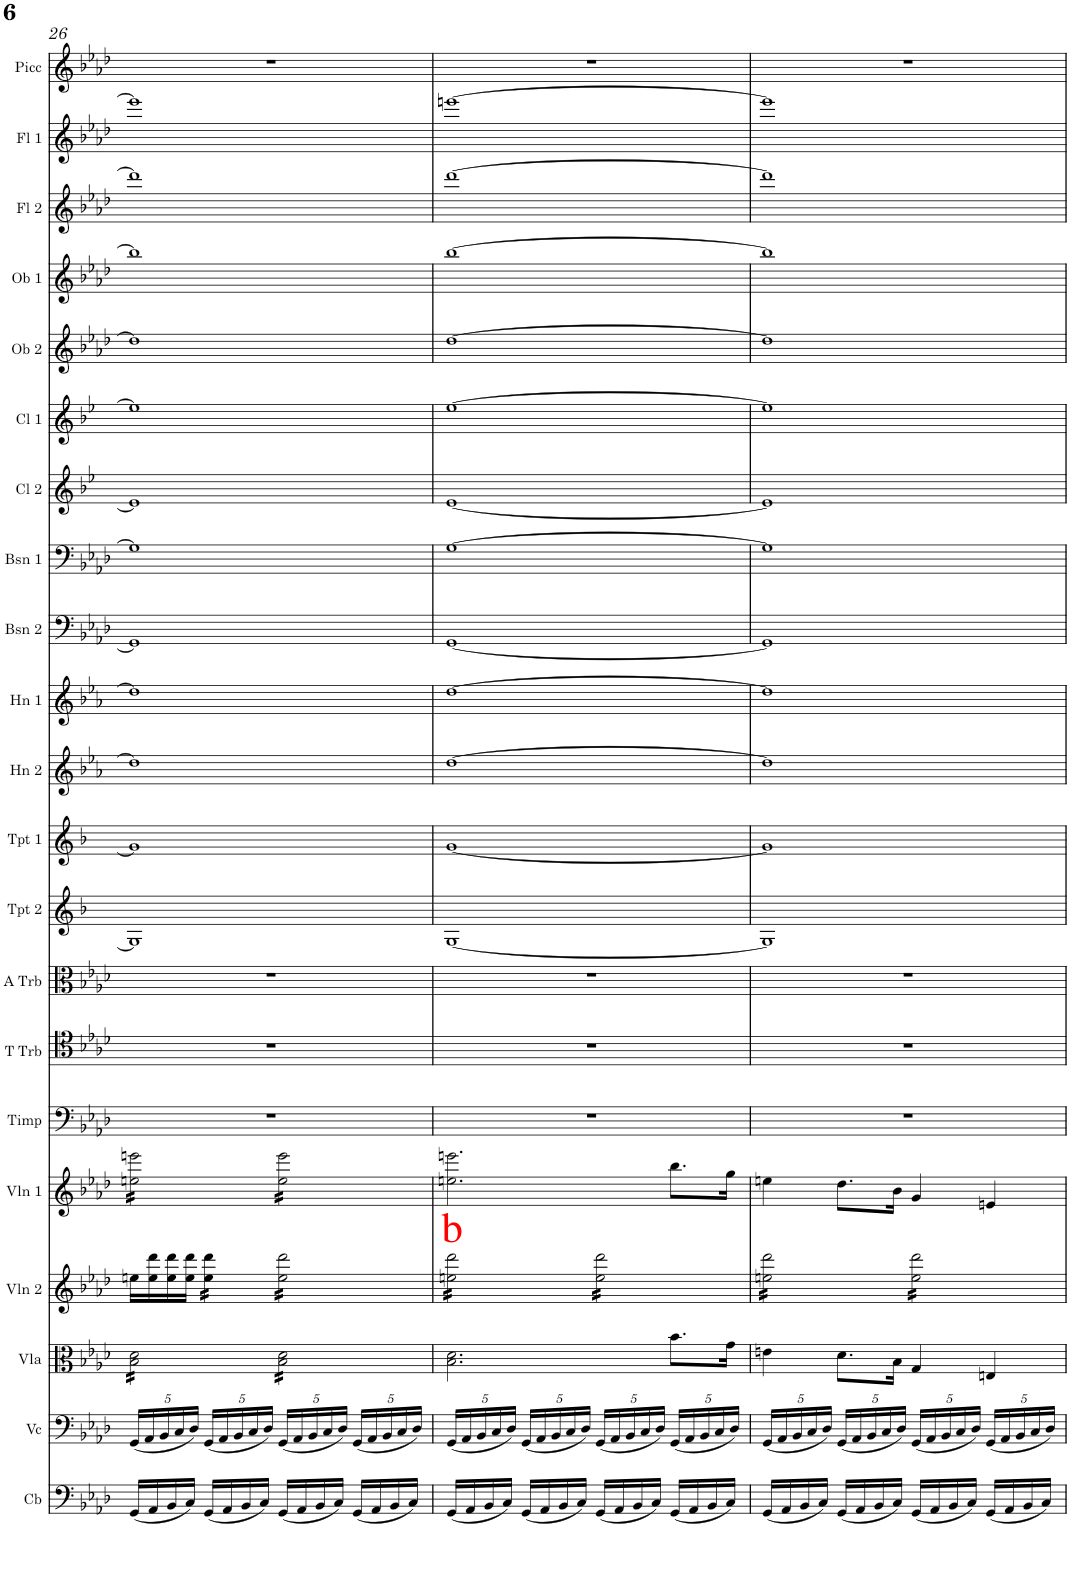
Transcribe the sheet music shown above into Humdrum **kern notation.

**kern	**kern	**kern	**kern	**kern	**text	**kern	**kern	**kern	**kern	**kern	**kern	**kern	**kern	**kern	**kern	**kern	**kern	**kern	**kern	**kern	**kern
*part21	*part20	*part19	*part18	*part17	*part17	*part16	*part15	*part14	*part13	*part12	*part11	*part10	*part9	*part8	*part7	*part6	*part5	*part4	*part3	*part2	*part1
*staff21	*staff20	*staff19	*staff18	*staff17	*staff17	*staff16	*staff15	*staff14	*staff13	*staff12	*staff11	*staff10	*staff9	*staff8	*staff7	*staff6	*staff5	*staff4	*staff3	*staff2	*staff1
*I"Contrabass	*I"Violoncello	*I"Viola	*I"Violin 2	*I"Violin 1	*	*I"Timpani	*I"Tenor Trombone	*I"Alto Trombone	*I"Eb Trumpet 2	*I"Eb Trumpet 1	*I"F Horn 2	*I"F Horn 1	*I"Bassoon 2	*I"Bassoon 1	*I"Bb Clarinet 2	*I"Bb Clarinet 1	*I"Oboe 2	*I"Oboe 1	*I"Flute 2	*I"Flute 1	*I"Piccolo
*I'Cb	*I'Vc	*I'Vla	*I'Vln 2	*I'Vln 1	*	*I'Timp	*I'T Trb	*I'A Trb	*I'Tpt 2	*I'Tpt 1	*I'Hn 2	*I'Hn 1	*I'Bsn 2	*I'Bsn 1	*I'Cl 2	*I'Cl 1	*I'Ob 2	*I'Ob 1	*I'Fl 2	*I'Fl 1	*I'Picc
!!LO:PB:g=z
*clefF4	*clefF4	*clefC3	*clefG2	*clefG2	*	*clefF4	*clefC4	*clefC3	*clefG2	*clefG2	*clefG2	*clefG2	*clefF4	*clefF4	*clefG2	*clefG2	*clefG2	*clefG2	*clefG2	*clefG2	*clefG2
*Trd7c12	*	*	*	*	*	*	*	*	*Trd-2c-3	*Trd-2c-3	*Trd4c7	*Trd4c7	*	*	*Trd1c2	*Trd1c2	*	*	*	*	*Trd-7c-12
*k[b-e-a-d-]	*k[b-e-a-d-]	*k[b-e-a-d-]	*k[b-e-a-d-]	*k[b-e-a-d-]	*	*k[b-e-a-d-]	*k[b-e-a-d-]	*k[b-e-a-d-]	*k[b-]	*k[b-]	*k[b-e-a-]	*k[b-e-a-]	*k[b-e-a-d-]	*k[b-e-a-d-]	*k[b-e-]	*k[b-e-]	*k[b-e-a-d-]	*k[b-e-a-d-]	*k[b-e-a-d-]	*k[b-e-a-d-]	*k[b-e-a-d-]
*M4/4	*M4/4	*M4/4	*M4/4	*M4/4	*	*M4/4	*M4/4	*M4/4	*M4/4	*M4/4	*M4/4	*M4/4	*M4/4	*M4/4	*M4/4	*M4/4	*M4/4	*M4/4	*M4/4	*M4/4	*M4/4
*met(c)	*met(c)	*met(c)	*met(c)	*met(c)	*	*met(c)	*met(c)	*met(c)	*met(c)	*met(c)	*met(c)	*met(c)	*met(c)	*met(c)	*met(c)	*met(c)	*met(c)	*met(c)	*met(c)	*met(c)	*met(c)
*	*Xbrackettup	*	*	*	*	*	*	*	*	*	*	*	*	*	*	*	*	*	*	*	*
=26	=26	=26	=26	=26	=26	=26	=26	=26	=26	=26	=26	=26	=26	=26	=26	=26	=26	=26	=26	=26	=26
*	*	*tremolo	*	*	*	*	*	*	*	*	*	*	*	*	*	*	*	*	*	*	*
*	*	*	*	*tremolo	*	*	*	*	*	*	*	*	*	*	*	*	*	*	*	*	*
(16GG/LL	(20GG/LL	16B-\ 16d-\LL	16een\LL	16een\ 16eeen\LL	.	1r	1r	1r	1G]	1g]	1dd]	1dd]	1GG]	1G]	1e-]	1ee-]	1dd-]	1bb-]	1ddd-]	1eee]	1r
.	20AA-/	.	.	.	.	.	.	.	.	.	.	.	.	.	.	.	.	.	.	.	.
16AA-/	.	16B-\ 16d-\	16ee\ 16ddd-\	16een\ 16eeen\	.	.	.	.	.	.	.	.	.	.	.	.	.	.	.	.	.
.	20BB-/	.	.	.	.	.	.	.	.	.	.	.	.	.	.	.	.	.	.	.	.
16BB-/	.	16B-\ 16d-\	16ee\ 16ddd-\	16een\ 16eeen\	.	.	.	.	.	.	.	.	.	.	.	.	.	.	.	.	.
.	20C/	.	.	.	.	.	.	.	.	.	.	.	.	.	.	.	.	.	.	.	.
16C/JJ)	.	16B-\ 16d-\	16ee\ 16ddd-\JJ	16een\ 16eeen\	.	.	.	.	.	.	.	.	.	.	.	.	.	.	.	.	.
.	20D-/JJ)	.	.	.	.	.	.	.	.	.	.	.	.	.	.	.	.	.	.	.	.
*	*	*	*tremolo	*	*	*	*	*	*	*	*	*	*	*	*	*	*	*	*	*	*
(16GG/LL	(20GG/LL	16B-\ 16d-\	16ee\ 16ddd-\LL	16een\ 16eeen\	.	.	.	.	.	.	.	.	.	.	.	.	.	.	.	.	.
.	20AA-/	.	.	.	.	.	.	.	.	.	.	.	.	.	.	.	.	.	.	.	.
16AA-/	.	16B-\ 16d-\	16ee\ 16ddd-\	16een\ 16eeen\	.	.	.	.	.	.	.	.	.	.	.	.	.	.	.	.	.
.	20BB-/	.	.	.	.	.	.	.	.	.	.	.	.	.	.	.	.	.	.	.	.
16BB-/	.	16B-\ 16d-\	16ee\ 16ddd-\	16een\ 16eeen\	.	.	.	.	.	.	.	.	.	.	.	.	.	.	.	.	.
.	20C/	.	.	.	.	.	.	.	.	.	.	.	.	.	.	.	.	.	.	.	.
16C/JJ)	.	16B-\ 16d-\JJ	16ee\ 16ddd-\JJ	16een\ 16eeen\JJ	.	.	.	.	.	.	.	.	.	.	.	.	.	.	.	.	.
.	20D-/JJ)	.	.	.	.	.	.	.	.	.	.	.	.	.	.	.	.	.	.	.	.
(16GG/LL	(20GG/LL	16B-\ 16d-\LL	16ee\ 16ddd-\LL	16ee\ 16eee\LL	.	.	.	.	.	.	.	.	.	.	.	.	.	.	.	.	.
.	20AA-/	.	.	.	.	.	.	.	.	.	.	.	.	.	.	.	.	.	.	.	.
16AA-/	.	16B-\ 16d-\	16ee\ 16ddd-\	16ee\ 16eee\	.	.	.	.	.	.	.	.	.	.	.	.	.	.	.	.	.
.	20BB-/	.	.	.	.	.	.	.	.	.	.	.	.	.	.	.	.	.	.	.	.
16BB-/	.	16B-\ 16d-\	16ee\ 16ddd-\	16ee\ 16eee\	.	.	.	.	.	.	.	.	.	.	.	.	.	.	.	.	.
.	20C/	.	.	.	.	.	.	.	.	.	.	.	.	.	.	.	.	.	.	.	.
16C/JJ)	.	16B-\ 16d-\	16ee\ 16ddd-\	16ee\ 16eee\	.	.	.	.	.	.	.	.	.	.	.	.	.	.	.	.	.
.	20D-/JJ)	.	.	.	.	.	.	.	.	.	.	.	.	.	.	.	.	.	.	.	.
(16GG/LL	(20GG/LL	16B-\ 16d-\	16ee\ 16ddd-\	16ee\ 16eee\	.	.	.	.	.	.	.	.	.	.	.	.	.	.	.	.	.
.	20AA-/	.	.	.	.	.	.	.	.	.	.	.	.	.	.	.	.	.	.	.	.
16AA-/	.	16B-\ 16d-\	16ee\ 16ddd-\	16ee\ 16eee\	.	.	.	.	.	.	.	.	.	.	.	.	.	.	.	.	.
.	20BB-/	.	.	.	.	.	.	.	.	.	.	.	.	.	.	.	.	.	.	.	.
16BB-/	.	16B-\ 16d-\	16ee\ 16ddd-\	16ee\ 16eee\	.	.	.	.	.	.	.	.	.	.	.	.	.	.	.	.	.
.	20C/	.	.	.	.	.	.	.	.	.	.	.	.	.	.	.	.	.	.	.	.
16C/JJ)	.	16B-\ 16d-\JJ	16ee\ 16ddd-\JJ	16ee\ 16eee\JJ	.	.	.	.	.	.	.	.	.	.	.	.	.	.	.	.	.
*	*	*	*	*Xtremolo	*	*	*	*	*	*	*	*	*	*	*	*	*	*	*	*	*
*	*	*Xtremolo	*	*	*	*	*	*	*	*	*	*	*	*	*	*	*	*	*	*	*
.	20D-/JJ)	.	.	.	.	.	.	.	.	.	.	.	.	.	.	.	.	.	.	.	.
=27	=27	=27	=27	=27	=27	=27	=27	=27	=27	=27	=27	=27	=27	=27	=27	=27	=27	=27	=27	=27	=27
!	!	!	!	!	!LO:LY:b:color=#FF0000	!	!	!	!	!	!	!	!	!	!	!	!	!	!	!	!
(16GG/LL	(20GG/LL	2.B-\ 2.d-\	16een\ 16ddd-\LL	2.een\ 2.eeen\	b	1r	1r	1r	[1G	[1g	[1dd	[1dd	[1GG	[1G	[1e-	[1ee-	[1dd-	[1bb-	[1ddd-	[1eeen	1r
.	20AA-/	.	.	.	.	.	.	.	.	.	.	.	.	.	.	.	.	.	.	.	.
16AA-/	.	.	16een\ 16ddd-\	.	.	.	.	.	.	.	.	.	.	.	.	.	.	.	.	.	.
.	20BB-/	.	.	.	.	.	.	.	.	.	.	.	.	.	.	.	.	.	.	.	.
16BB-/	.	.	16een\ 16ddd-\	.	.	.	.	.	.	.	.	.	.	.	.	.	.	.	.	.	.
.	20C/	.	.	.	.	.	.	.	.	.	.	.	.	.	.	.	.	.	.	.	.
16C/JJ)	.	.	16een\ 16ddd-\	.	.	.	.	.	.	.	.	.	.	.	.	.	.	.	.	.	.
.	20D-/JJ)	.	.	.	.	.	.	.	.	.	.	.	.	.	.	.	.	.	.	.	.
(16GG/LL	(20GG/LL	.	16een\ 16ddd-\	.	.	.	.	.	.	.	.	.	.	.	.	.	.	.	.	.	.
.	20AA-/	.	.	.	.	.	.	.	.	.	.	.	.	.	.	.	.	.	.	.	.
16AA-/	.	.	16een\ 16ddd-\	.	.	.	.	.	.	.	.	.	.	.	.	.	.	.	.	.	.
.	20BB-/	.	.	.	.	.	.	.	.	.	.	.	.	.	.	.	.	.	.	.	.
16BB-/	.	.	16een\ 16ddd-\	.	.	.	.	.	.	.	.	.	.	.	.	.	.	.	.	.	.
.	20C/	.	.	.	.	.	.	.	.	.	.	.	.	.	.	.	.	.	.	.	.
16C/JJ)	.	.	16een\ 16ddd-\JJ	.	.	.	.	.	.	.	.	.	.	.	.	.	.	.	.	.	.
.	20D-/JJ)	.	.	.	.	.	.	.	.	.	.	.	.	.	.	.	.	.	.	.	.
(16GG/LL	(20GG/LL	.	16ee\ 16ddd-\LL	.	.	.	.	.	.	.	.	.	.	.	.	.	.	.	.	.	.
.	20AA-/	.	.	.	.	.	.	.	.	.	.	.	.	.	.	.	.	.	.	.	.
16AA-/	.	.	16ee\ 16ddd-\	.	.	.	.	.	.	.	.	.	.	.	.	.	.	.	.	.	.
.	20BB-/	.	.	.	.	.	.	.	.	.	.	.	.	.	.	.	.	.	.	.	.
16BB-/	.	.	16ee\ 16ddd-\	.	.	.	.	.	.	.	.	.	.	.	.	.	.	.	.	.	.
.	20C/	.	.	.	.	.	.	.	.	.	.	.	.	.	.	.	.	.	.	.	.
16C/JJ)	.	.	16ee\ 16ddd-\	.	.	.	.	.	.	.	.	.	.	.	.	.	.	.	.	.	.
.	20D-/JJ)	.	.	.	.	.	.	.	.	.	.	.	.	.	.	.	.	.	.	.	.
(16GG/LL	(20GG/LL	8.b-\L	16ee\ 16ddd-\	8.bb-\L	.	.	.	.	.	.	.	.	.	.	.	.	.	.	.	.	.
.	20AA-/	.	.	.	.	.	.	.	.	.	.	.	.	.	.	.	.	.	.	.	.
16AA-/	.	.	16ee\ 16ddd-\	.	.	.	.	.	.	.	.	.	.	.	.	.	.	.	.	.	.
.	20BB-/	.	.	.	.	.	.	.	.	.	.	.	.	.	.	.	.	.	.	.	.
16BB-/	.	.	16ee\ 16ddd-\	.	.	.	.	.	.	.	.	.	.	.	.	.	.	.	.	.	.
.	20C/	.	.	.	.	.	.	.	.	.	.	.	.	.	.	.	.	.	.	.	.
16C/JJ)	.	16g\Jk	16ee\ 16ddd-\JJ	16gg\Jk	.	.	.	.	.	.	.	.	.	.	.	.	.	.	.	.	.
.	20D-/JJ)	.	.	.	.	.	.	.	.	.	.	.	.	.	.	.	.	.	.	.	.
=28	=28	=28	=28	=28	=28	=28	=28	=28	=28	=28	=28	=28	=28	=28	=28	=28	=28	=28	=28	=28	=28
(16GG/LL	(20GG/LL	4en\	16een\ 16ddd-\LL	4een\	.	1r	1r	1r	1G]	1g]	1dd]	1dd]	1GG]	1G]	1e-]	1ee-]	1dd-]	1bb-]	1ddd-]	1eee]	1r
.	20AA-/	.	.	.	.	.	.	.	.	.	.	.	.	.	.	.	.	.	.	.	.
16AA-/	.	.	16een\ 16ddd-\	.	.	.	.	.	.	.	.	.	.	.	.	.	.	.	.	.	.
.	20BB-/	.	.	.	.	.	.	.	.	.	.	.	.	.	.	.	.	.	.	.	.
16BB-/	.	.	16een\ 16ddd-\	.	.	.	.	.	.	.	.	.	.	.	.	.	.	.	.	.	.
.	20C/	.	.	.	.	.	.	.	.	.	.	.	.	.	.	.	.	.	.	.	.
16C/JJ)	.	.	16een\ 16ddd-\	.	.	.	.	.	.	.	.	.	.	.	.	.	.	.	.	.	.
.	20D-/JJ)	.	.	.	.	.	.	.	.	.	.	.	.	.	.	.	.	.	.	.	.
(16GG/LL	(20GG/LL	8.d-\L	16een\ 16ddd-\	8.dd-\L	.	.	.	.	.	.	.	.	.	.	.	.	.	.	.	.	.
.	20AA-/	.	.	.	.	.	.	.	.	.	.	.	.	.	.	.	.	.	.	.	.
16AA-/	.	.	16een\ 16ddd-\	.	.	.	.	.	.	.	.	.	.	.	.	.	.	.	.	.	.
.	20BB-/	.	.	.	.	.	.	.	.	.	.	.	.	.	.	.	.	.	.	.	.
16BB-/	.	.	16een\ 16ddd-\	.	.	.	.	.	.	.	.	.	.	.	.	.	.	.	.	.	.
.	20C/	.	.	.	.	.	.	.	.	.	.	.	.	.	.	.	.	.	.	.	.
16C/JJ)	.	16B-\Jk	16een\ 16ddd-\JJ	16b-\Jk	.	.	.	.	.	.	.	.	.	.	.	.	.	.	.	.	.
.	20D-/JJ)	.	.	.	.	.	.	.	.	.	.	.	.	.	.	.	.	.	.	.	.
(16GG/LL	(20GG/LL	4G/	16ee\ 16ddd-\LL	4g/	.	.	.	.	.	.	.	.	.	.	.	.	.	.	.	.	.
.	20AA-/	.	.	.	.	.	.	.	.	.	.	.	.	.	.	.	.	.	.	.	.
16AA-/	.	.	16ee\ 16ddd-\	.	.	.	.	.	.	.	.	.	.	.	.	.	.	.	.	.	.
.	20BB-/	.	.	.	.	.	.	.	.	.	.	.	.	.	.	.	.	.	.	.	.
16BB-/	.	.	16ee\ 16ddd-\	.	.	.	.	.	.	.	.	.	.	.	.	.	.	.	.	.	.
.	20C/	.	.	.	.	.	.	.	.	.	.	.	.	.	.	.	.	.	.	.	.
16C/JJ)	.	.	16ee\ 16ddd-\	.	.	.	.	.	.	.	.	.	.	.	.	.	.	.	.	.	.
.	20D-/JJ)	.	.	.	.	.	.	.	.	.	.	.	.	.	.	.	.	.	.	.	.
(16GG/LL	(20GG/LL	4En/	16ee\ 16ddd-\	4en/	.	.	.	.	.	.	.	.	.	.	.	.	.	.	.	.	.
.	20AA-/	.	.	.	.	.	.	.	.	.	.	.	.	.	.	.	.	.	.	.	.
16AA-/	.	.	16ee\ 16ddd-\	.	.	.	.	.	.	.	.	.	.	.	.	.	.	.	.	.	.
.	20BB-/	.	.	.	.	.	.	.	.	.	.	.	.	.	.	.	.	.	.	.	.
16BB-/	.	.	16ee\ 16ddd-\	.	.	.	.	.	.	.	.	.	.	.	.	.	.	.	.	.	.
.	20C/	.	.	.	.	.	.	.	.	.	.	.	.	.	.	.	.	.	.	.	.
16C/JJ)	.	.	16ee\ 16ddd-\JJ	.	.	.	.	.	.	.	.	.	.	.	.	.	.	.	.	.	.
*	*	*	*Xtremolo	*	*	*	*	*	*	*	*	*	*	*	*	*	*	*	*	*	*
.	20D-/JJ)	.	.	.	.	.	.	.	.	.	.	.	.	.	.	.	.	.	.	.	.
=	=	=	=	=	=	=	=	=	=	=	=	=	=	=	=	=	=	=	=	=	=
*-	*-	*-	*-	*-	*-	*-	*-	*-	*-	*-	*-	*-	*-	*-	*-	*-	*-	*-	*-	*-	*-
